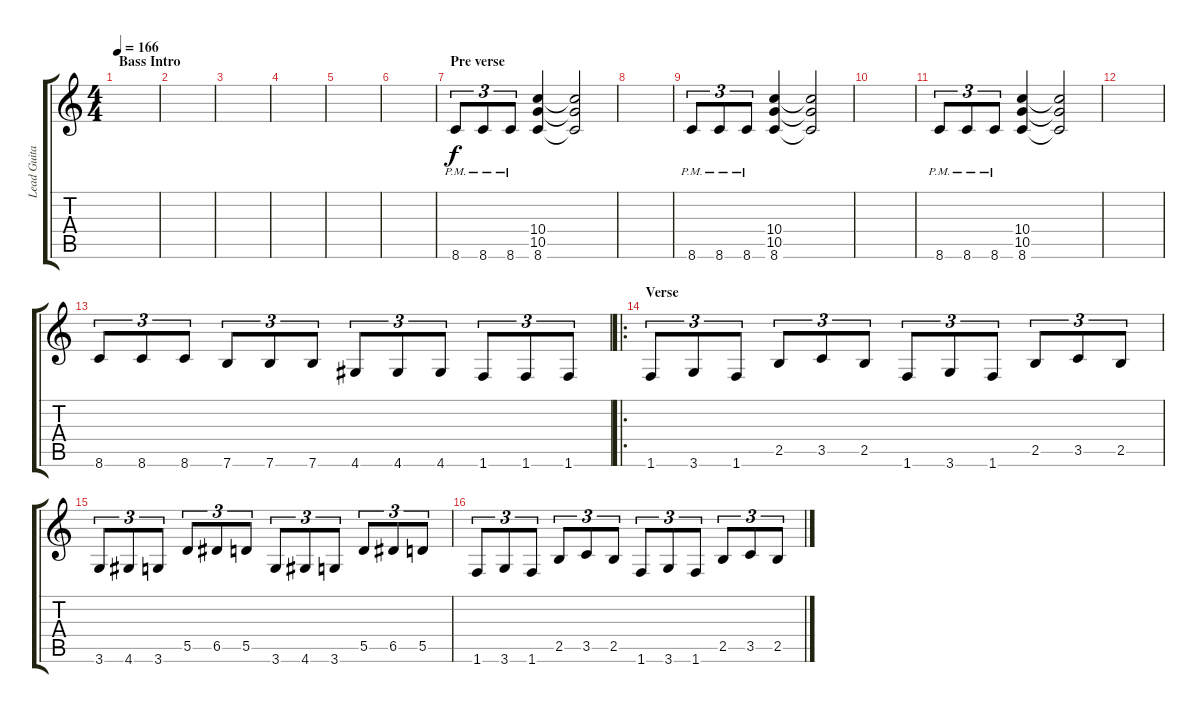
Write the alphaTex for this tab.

\track ("Lead Guitar" "Lead Guita") {instrument distortionguitar}
\staff {score tabs}
\tuning (E4 B3 G3 D3 A2 E2) {hide}
\ts (4 4)
\section ("" "Bass Intro")
\tempo 166
\clef g2
\ks c
|
|
|
|
|
|
\section ("" "Pre verse")
8.6{pm}.8{tu (3 2)} 8.6{pm}.8{tu (3 2)} 8.6{pm}.8{tu (3 2)} (10.4 10.5 8.6).4 (10.4{t} 10.5{t} 8.6{t}).2 |
|
8.6{pm}.8{tu (3 2)} 8.6{pm}.8{tu (3 2)} 8.6{pm}.8{tu (3 2)} (10.4 10.5 8.6).4 (10.4{t} 10.5{t} 8.6{t}).2 |
|
8.6{pm}.8{tu (3 2)} 8.6{pm}.8{tu (3 2)} 8.6{pm}.8{tu (3 2)} (10.4 10.5 8.6).4 (10.4{t} 10.5{t} 8.6{t}).2 |
|
8.6.8{tu (3 2)} 8.6.8{tu (3 2)} 8.6.8{tu (3 2)} 7.6.8{tu (3 2)} 7.6.8{tu (3 2)} 7.6.8{tu (3 2)} 4.6.8{tu (3 2)} 4.6.8{tu (3 2)} 4.6.8{tu (3 2)} 1.6.8{tu (3 2)} 1.6.8{tu (3 2)} 1.6.8{tu (3 2)} |
\ro
\section ("" "Verse")
1.6.8{tu (3 2)} 3.6.8{tu (3 2)} 1.6.8{tu (3 2)} 2.5.8{tu (3 2)} 3.5.8{tu (3 2)} 2.5.8{tu (3 2)} 1.6.8{tu (3 2)} 3.6.8{tu (3 2)} 1.6.8{tu (3 2)} 2.5.8{tu (3 2)} 3.5.8{tu (3 2)} 2.5.8{tu (3 2)} |
3.6.8{tu (3 2)} 4.6.8{tu (3 2)} 3.6.8{tu (3 2)} 5.5.8{tu (3 2)} 6.5.8{tu (3 2)} 5.5.8{tu (3 2)} 3.6.8{tu (3 2)} 4.6.8{tu (3 2)} 3.6.8{tu (3 2)} 5.5.8{tu (3 2)} 6.5.8{tu (3 2)} 5.5.8{tu (3 2)} |
1.6.8{tu (3 2)} 3.6.8{tu (3 2)} 1.6.8{tu (3 2)} 2.5.8{tu (3 2)} 3.5.8{tu (3 2)} 2.5.8{tu (3 2)} 1.6.8{tu (3 2)} 3.6.8{tu (3 2)} 1.6.8{tu (3 2)} 2.5.8{tu (3 2)} 3.5.8{tu (3 2)} 2.5.8{tu (3 2)}
